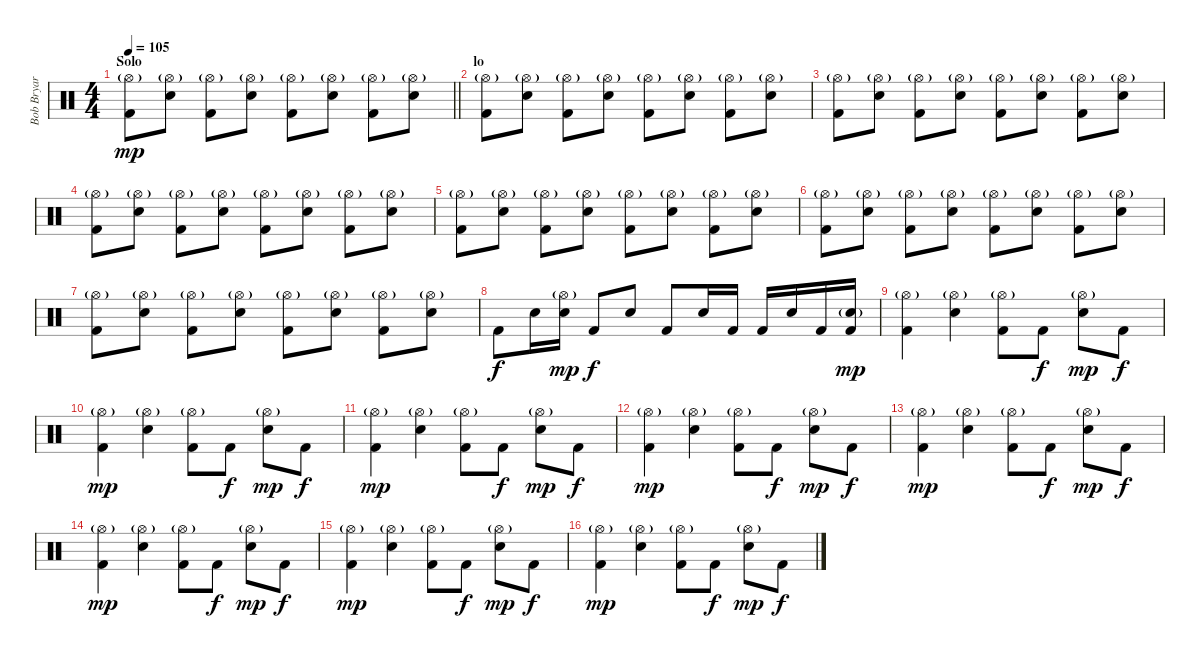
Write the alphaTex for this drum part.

\track ("Bob Bryar" "Bob Bryar") {instrument percussion}
\staff {score}
\articulation defaults
\ts (4 4)
\section ("" "Solo")
\tempo 105
\clef neutral
\barLineRight lightlight
\ks c
("Hi-Hat (open)"{g} "Kick (hit) 2").8{dy mp} ("Hi-Hat (open)"{g} "Electric Snare (hit)").8 ("Hi-Hat (open)"{g} "Kick (hit) 2").8 ("Hi-Hat (open)"{g} "Electric Snare (hit)").8 ("Hi-Hat (open)"{g} "Kick (hit) 2").8 ("Hi-Hat (open)"{g} "Electric Snare (hit)").8 ("Hi-Hat (open)"{g} "Kick (hit) 2").8 ("Hi-Hat (open)"{g} "Electric Snare (hit)").8 |
\section ("" "lo")
("Hi-Hat (open)"{g} "Kick (hit) 2").8 ("Hi-Hat (open)"{g} "Electric Snare (hit)").8 ("Hi-Hat (open)"{g} "Kick (hit) 2").8 ("Hi-Hat (open)"{g} "Electric Snare (hit)").8 ("Hi-Hat (open)"{g} "Kick (hit) 2").8 ("Hi-Hat (open)"{g} "Electric Snare (hit)").8 ("Hi-Hat (open)"{g} "Kick (hit) 2").8 ("Hi-Hat (open)"{g} "Electric Snare (hit)").8 |
("Hi-Hat (open)"{g} "Kick (hit) 2").8 ("Hi-Hat (open)"{g} "Electric Snare (hit)").8 ("Hi-Hat (open)"{g} "Kick (hit) 2").8 ("Hi-Hat (open)"{g} "Electric Snare (hit)").8 ("Hi-Hat (open)"{g} "Kick (hit) 2").8 ("Hi-Hat (open)"{g} "Electric Snare (hit)").8 ("Hi-Hat (open)"{g} "Kick (hit) 2").8 ("Hi-Hat (open)"{g} "Electric Snare (hit)").8 |
("Hi-Hat (open)"{g} "Kick (hit) 2").8 ("Hi-Hat (open)"{g} "Electric Snare (hit)").8 ("Hi-Hat (open)"{g} "Kick (hit) 2").8 ("Hi-Hat (open)"{g} "Electric Snare (hit)").8 ("Hi-Hat (open)"{g} "Kick (hit) 2").8 ("Hi-Hat (open)"{g} "Electric Snare (hit)").8 ("Hi-Hat (open)"{g} "Kick (hit) 2").8 ("Hi-Hat (open)"{g} "Electric Snare (hit)").8 |
("Hi-Hat (open)"{g} "Kick (hit) 2").8 ("Hi-Hat (open)"{g} "Electric Snare (hit)").8 ("Hi-Hat (open)"{g} "Kick (hit) 2").8 ("Hi-Hat (open)"{g} "Electric Snare (hit)").8 ("Hi-Hat (open)"{g} "Kick (hit) 2").8 ("Hi-Hat (open)"{g} "Electric Snare (hit)").8 ("Hi-Hat (open)"{g} "Kick (hit) 2").8 ("Hi-Hat (open)"{g} "Electric Snare (hit)").8 |
("Hi-Hat (open)"{g} "Kick (hit) 2").8 ("Hi-Hat (open)"{g} "Electric Snare (hit)").8 ("Hi-Hat (open)"{g} "Kick (hit) 2").8 ("Hi-Hat (open)"{g} "Electric Snare (hit)").8 ("Hi-Hat (open)"{g} "Kick (hit) 2").8 ("Hi-Hat (open)"{g} "Electric Snare (hit)").8 ("Hi-Hat (open)"{g} "Kick (hit) 2").8 ("Hi-Hat (open)"{g} "Electric Snare (hit)").8 |
("Hi-Hat (open)"{g} "Kick (hit) 2").8 ("Hi-Hat (open)"{g} "Electric Snare (hit)").8 ("Hi-Hat (open)"{g} "Kick (hit) 2").8 ("Hi-Hat (open)"{g} "Electric Snare (hit)").8 ("Hi-Hat (open)"{g} "Kick (hit) 2").8 ("Hi-Hat (open)"{g} "Electric Snare (hit)").8 ("Hi-Hat (open)"{g} "Kick (hit) 2").8 ("Hi-Hat (open)"{g} "Electric Snare (hit)").8 |
"Kick (hit) 2".8{dy f} "Electric Snare (hit)".16 ("Hi-Hat (open)"{g} "Electric Snare (hit)").16{dy mp} "Kick (hit) 2".8{dy f} "Electric Snare (hit)".8 "Kick (hit) 2".8 "Electric Snare (hit)".16 "Kick (hit) 2".16 "Kick (hit) 2".16 "Electric Snare (hit)".16 "Kick (hit) 2".16 ("Electric Snare (hit)"{g} "Kick (hit) 2").16{dy mp} |
("Hi-Hat (open)"{g} "Kick (hit) 2").4 ("Hi-Hat (open)"{g} "Electric Snare (hit)").4 ("Hi-Hat (open)"{g} "Kick (hit) 2").8 "Kick (hit) 2".8{dy f} ("Hi-Hat (open)"{g} "Electric Snare (hit)").8{dy mp} "Kick (hit) 2".8{dy f} |
("Hi-Hat (open)"{g} "Kick (hit) 2").4{dy mp} ("Hi-Hat (open)"{g} "Electric Snare (hit)").4 ("Hi-Hat (open)"{g} "Kick (hit) 2").8 "Kick (hit) 2".8{dy f} ("Hi-Hat (open)"{g} "Electric Snare (hit)").8{dy mp} "Kick (hit) 2".8{dy f} |
("Hi-Hat (open)"{g} "Kick (hit) 2").4{dy mp} ("Hi-Hat (open)"{g} "Electric Snare (hit)").4 ("Hi-Hat (open)"{g} "Kick (hit) 2").8 "Kick (hit) 2".8{dy f} ("Hi-Hat (open)"{g} "Electric Snare (hit)").8{dy mp} "Kick (hit) 2".8{dy f} |
("Hi-Hat (open)"{g} "Kick (hit) 2").4{dy mp} ("Hi-Hat (open)"{g} "Electric Snare (hit)").4 ("Hi-Hat (open)"{g} "Kick (hit) 2").8 "Kick (hit) 2".8{dy f} ("Hi-Hat (open)"{g} "Electric Snare (hit)").8{dy mp} "Kick (hit) 2".8{dy f} |
("Hi-Hat (open)"{g} "Kick (hit) 2").4{dy mp} ("Hi-Hat (open)"{g} "Electric Snare (hit)").4 ("Hi-Hat (open)"{g} "Kick (hit) 2").8 "Kick (hit) 2".8{dy f} ("Hi-Hat (open)"{g} "Electric Snare (hit)").8{dy mp} "Kick (hit) 2".8{dy f} |
("Hi-Hat (open)"{g} "Kick (hit) 2").4{dy mp} ("Hi-Hat (open)"{g} "Electric Snare (hit)").4 ("Hi-Hat (open)"{g} "Kick (hit) 2").8 "Kick (hit) 2".8{dy f} ("Hi-Hat (open)"{g} "Electric Snare (hit)").8{dy mp} "Kick (hit) 2".8{dy f} |
("Hi-Hat (open)"{g} "Kick (hit) 2").4{dy mp} ("Hi-Hat (open)"{g} "Electric Snare (hit)").4 ("Hi-Hat (open)"{g} "Kick (hit) 2").8 "Kick (hit) 2".8{dy f} ("Hi-Hat (open)"{g} "Electric Snare (hit)").8{dy mp} "Kick (hit) 2".8{dy f} |
("Hi-Hat (open)"{g} "Kick (hit) 2").4{dy mp} ("Hi-Hat (open)"{g} "Electric Snare (hit)").4 ("Hi-Hat (open)"{g} "Kick (hit) 2").8 "Kick (hit) 2".8{dy f} ("Hi-Hat (open)"{g} "Electric Snare (hit)").8{dy mp} "Kick (hit) 2".8{dy f}
